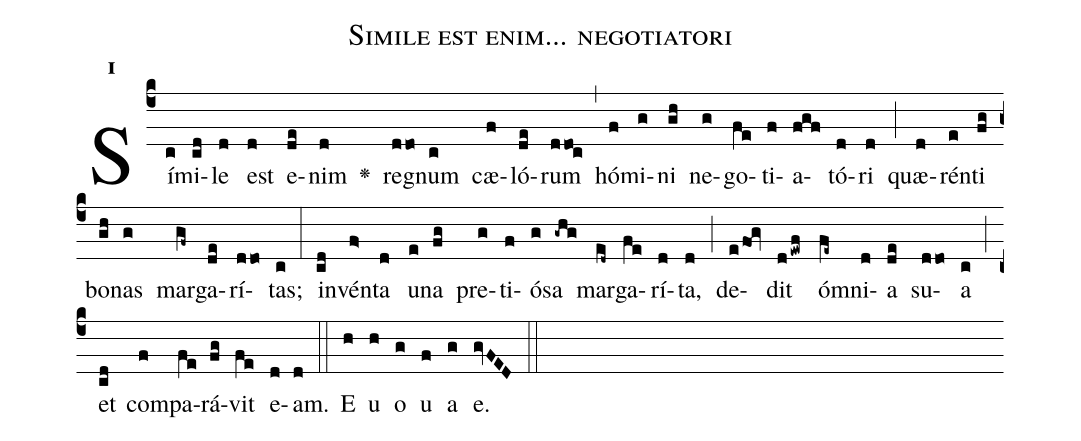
name:Simile est enim... negotiatori;
office-part:Antiphona;
mode:1;
%%
initial-style: 1;
name: Simile est enim... negotiatori;
book: Antiphonae & Responsoria/Tomus IV, p. 67;
occasion: Dominica XVII per Annum;
office-part: Laudes Ant Ba;
annotation: 1d2;
centering-scheme: english;
font: OFLSortsMillGoudy;
height: 11;
width: 4.5;
%%
(c4)Sí(c)mi(cd)le(d) est(d) e(de)nim(d) <v>\greheightstar</v>() re(ddo)gnum(c) cæ(f)ló(de)rum(ddoc) (,) hó(f)mi(g)ni(gh) ne(g)go(fe)ti(f)a(fgf)tó(d)ri(d) (;) quæ(d)rén(e)ti(fg) bo(gh)nas(g) mar(gf~)ga(de)rí(ddo)tas;(c) (:) in(cd)vén(f>)ta(d) u(e)na(fg) pre(g)ti(f)ó(g)sa(-ghg) mar(ed~)ga(fe)rí(d)ta,(d) (;) de(efog)dit(dewf) óm(fe~)ni(d)a(de) su(ddo)a(c) (;) et(cd) com(f)pa(fe)rá(fg)vit(fe) e(d)am.(d) (::) E(h) u(h) o(g) u(f) a(g) e.(gvFED) (::)
